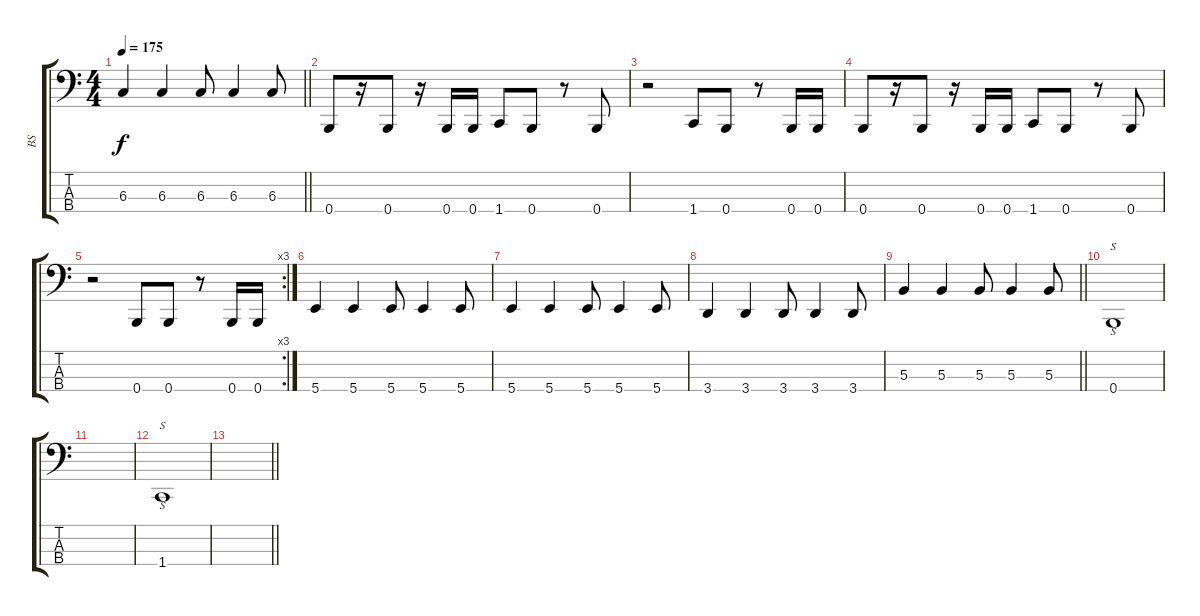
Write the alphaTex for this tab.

\track ("BS" "BS") {instrument electricbasspick}
\staff {score tabs}
\tuning (E2 B1 Gb1 B0) {hide}
\ts (4 4)
\tempo 175
\clef f4
\barLineRight lightlight
\ks c
6.3.4{dy f} 6.3.4 6.3.8 6.3.4 6.3.8 |
0.4.8 r.16 0.4.8 r.16 0.4.16 0.4.16 1.4.8 0.4.8 r.8 0.4.8 |
r.2 1.4.8 0.4.8 r.8 0.4.16 0.4.16 |
0.4.8 r.16 0.4.8 r.16 0.4.16 0.4.16 1.4.8 0.4.8 r.8 0.4.8 |
\rc 3
r.2 0.4.8 0.4.8 r.8 0.4.16 0.4.16 |
5.4.4 5.4.4 5.4.8 5.4.4 5.4.8 |
5.4.4 5.4.4 5.4.8 5.4.4 5.4.8 |
3.4.4 3.4.4 3.4.8 3.4.4 3.4.8 |
\barLineRight lightlight
5.3.4 5.3.4 5.3.8 5.3.4 5.3.8 |
0.4.1{s} |
|
1.4.1{s} |
\barLineRight lightlight
